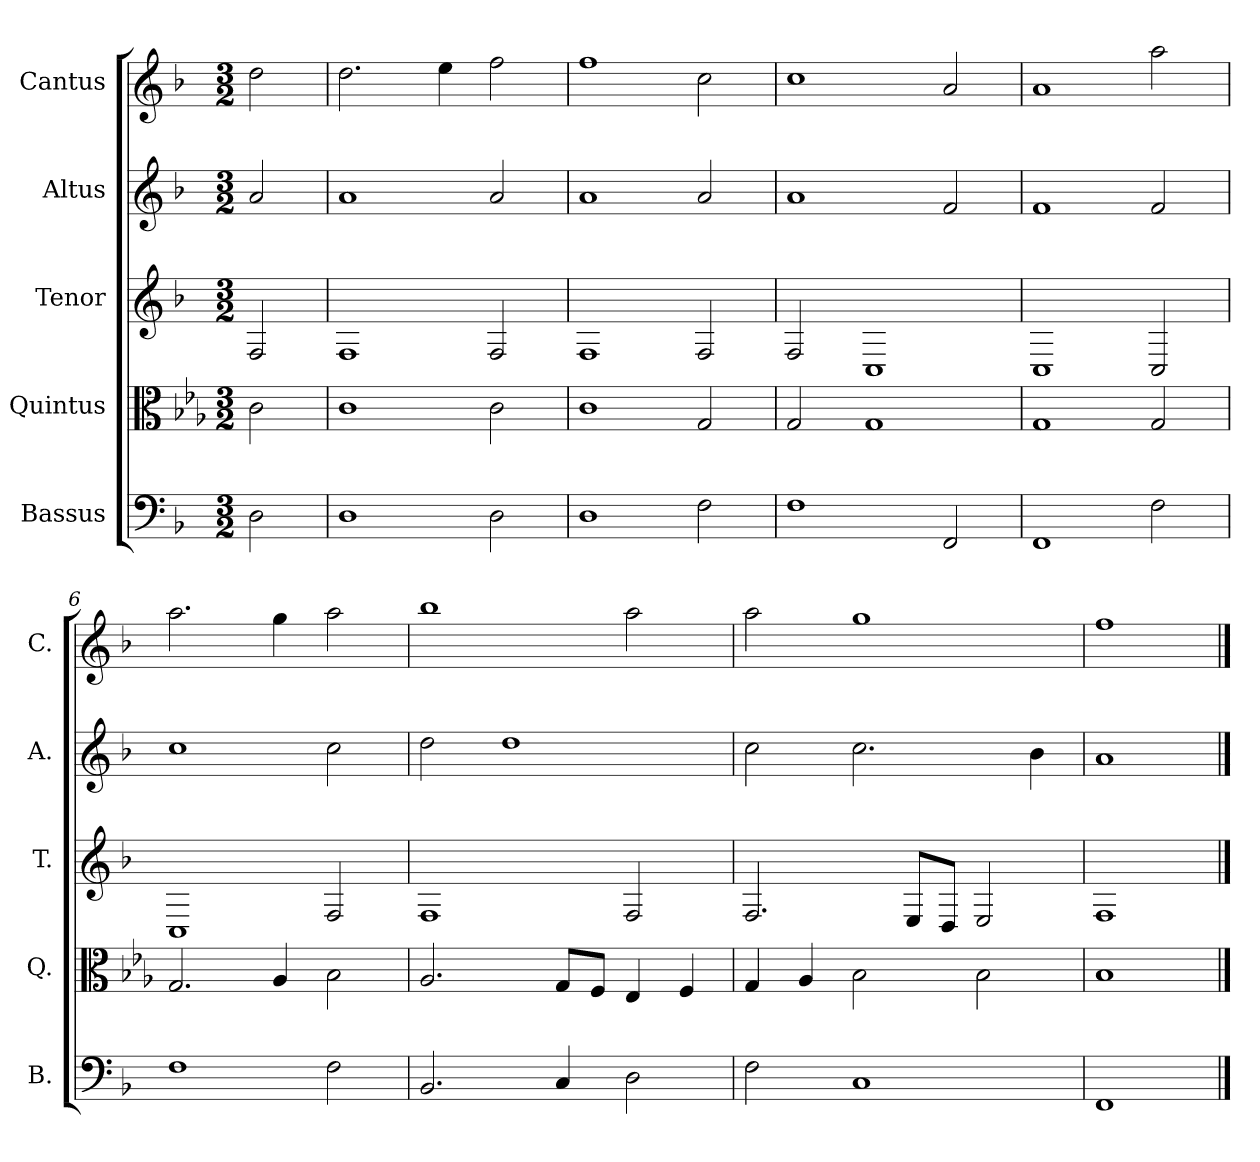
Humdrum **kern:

**kern	**kern	**kern	**kern	**kern
*part5	*part4	*part3	*part2	*part1
*staff5	*staff4	*staff3	*staff2	*staff1
*I"Bassus	*I"Quintus	*I"Tenor	*I"Altus	*I"Cantus
*I'B.	*I'Q.	*I'T.	*I'A.	*I'C.
*clefF4	*clefC3	*clefG2	*clefG2	*clefG2
*	*ITrd8c14	*ITrd7c12	*	*
*k[b-]	*k[b-e-a-]	*k[b-]	*k[b-]	*k[b-]
*F:	*E-:	*F:	*F:	*F:
*M3/2	*M3/2	*M3/2	*M3/2	*M3/2
=1	=1	=1	=1	=1
2D\	2C\	2FF/	2a/	2dd\
=2	=2	=2	=2	=2
1D\	1C\	1FF/	1a/	2.dd\
.	.	.	.	4ee\
2D\	2C\	2FF/	2a/	2ff\
=3	=3	=3	=3	=3
1D\	1C\	1FF/	1a/	1ff\
2F\	2GG/	2FF/	2a/	2cc\
=4	=4	=4	=4	=4
1F\	2GG/	2FF/	1a/	1cc\
.	1GG\	1CC/	.	.
2FF/	.	.	2f/	2a/
=5	=5	=5	=5	=5
1FF/	1GG\	1CC/	1f/	1a/
2F\	2GG/	2CC/	2f/	2aa\
!!LO:LB:g=z
=6	=6	=6	=6	=6
1F\	2.GG/	1CC/	1cc\	2.aa\
.	4AA-/	.	.	4gg\
2F\	2BB-\	2FF/	2cc\	2aa\
=7	=7	=7	=7	=7
2.BB-/	2.AA-/	1FF/	2dd\	1bb-\
.	.	.	1dd\	.
4C/	8GG/L	.	.	.
.	8FF/J	.	.	.
2D\	4EE-/	2FF/	.	2aa\
.	4FF/	.	.	.
=8	=8	=8	=8	=8
2F\	4GG/	2.FF/	2cc\	2aa\
.	4AA-/	.	.	.
1C/	2BB-\	.	2.cc\	1gg\
.	.	8EE/L	.	.
.	.	8DD/J	.	.
.	2BB-\	2EE/	.	.
.	.	.	4b-\	.
=9	=9	=9	=9	=9
1FF/	1BB-\	1FF/	1a/	1ff\
==	==	==	==	==
*-	*-	*-	*-	*-
